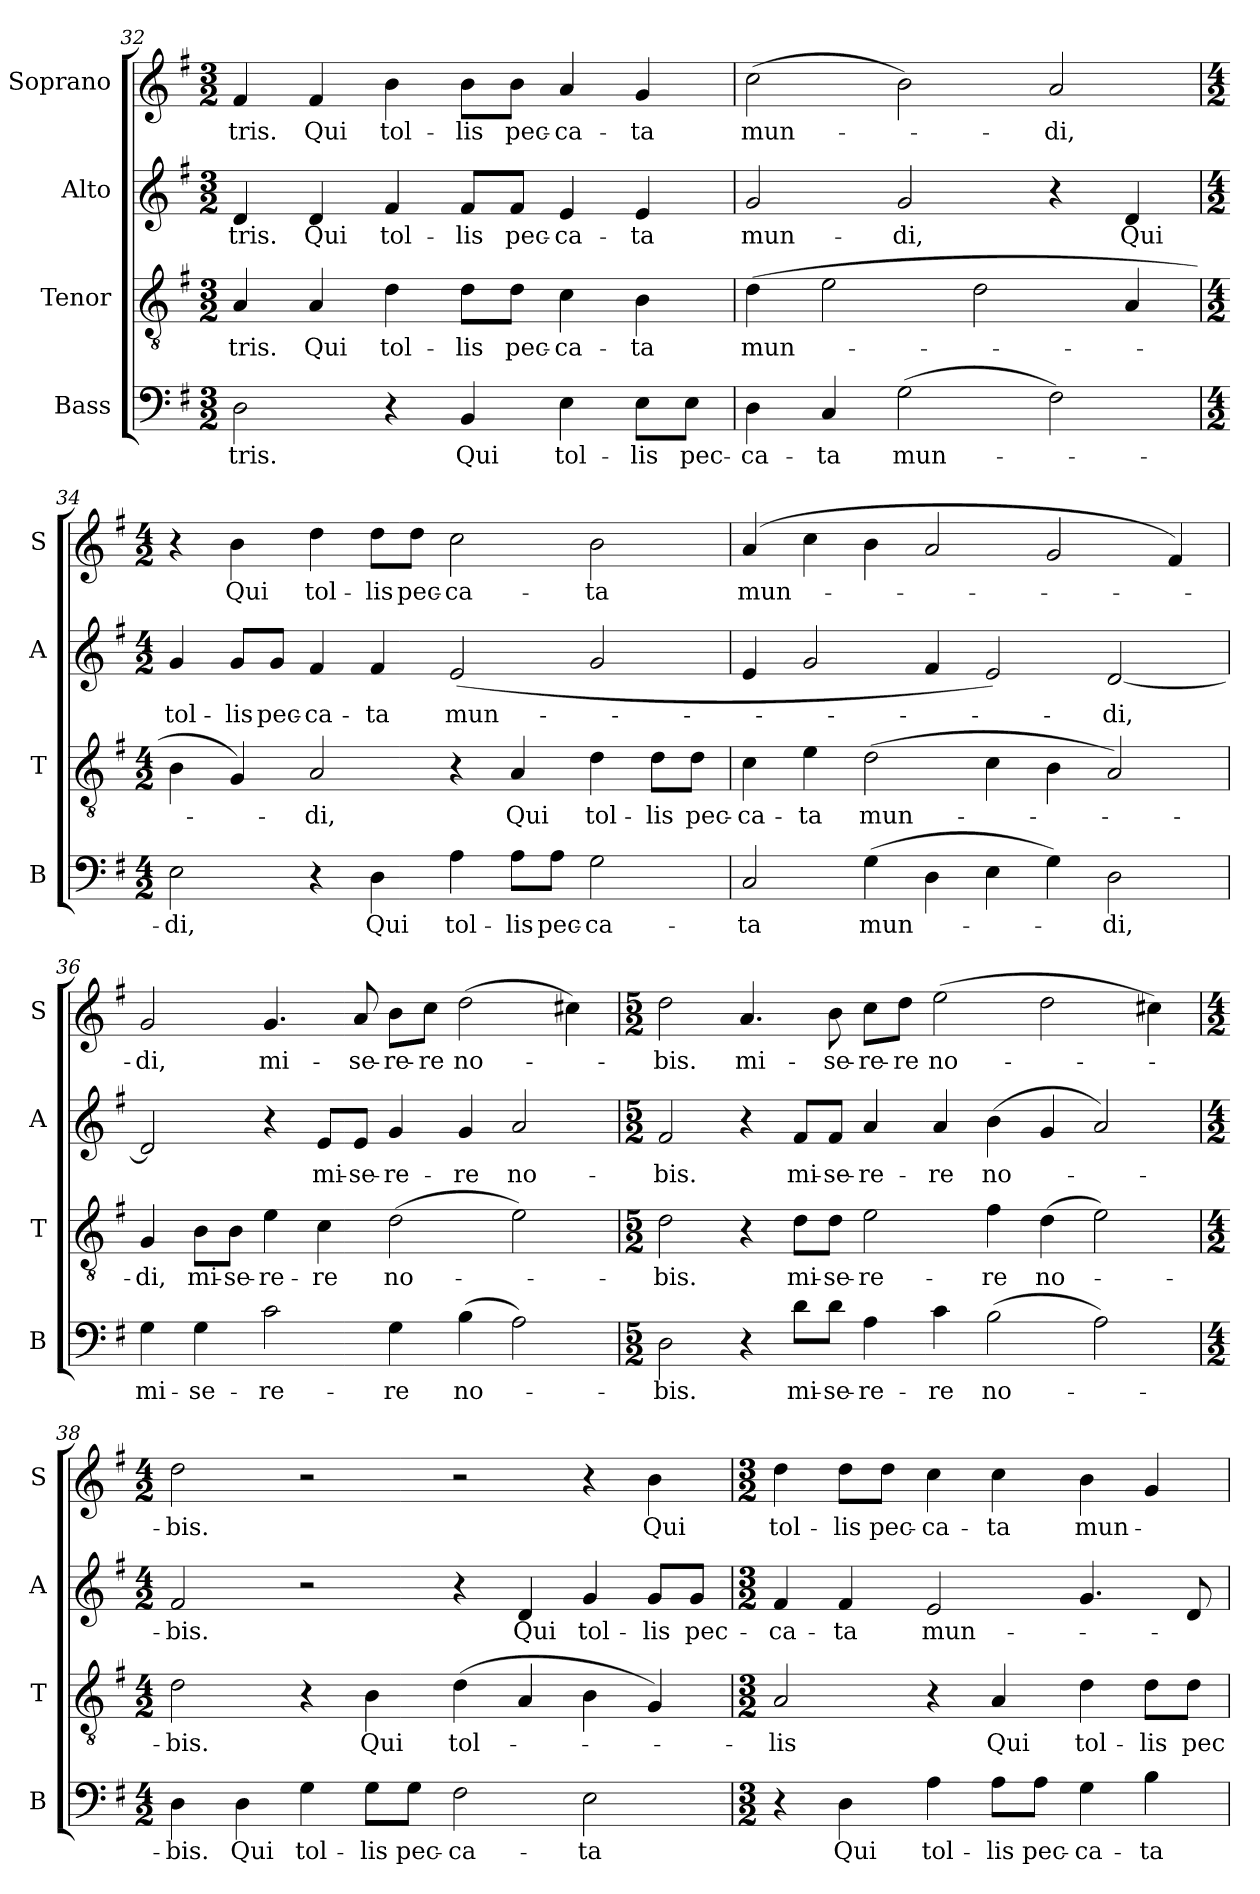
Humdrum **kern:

**kern	**text	**kern	**text	**kern	**text	**kern	**text
*part4	*part4	*part3	*part3	*part2	*part2	*part1	*part1
*staff4	*staff4	*staff3	*staff3	*staff2	*staff2	*staff1	*staff1
*I"Bass	*	*I"Tenor	*	*I"Alto	*	*I"Soprano	*
*I'B	*	*I'T	*	*I'A	*	*I'S	*
*clefF4	*	*clefGv2	*	*clefG2	*	*clefG2	*
*k[f#]	*	*k[f#]	*	*k[f#]	*	*k[f#]	*
*G:	*	*G:	*	*G:	*	*G:	*
*M3/2	*	*M3/2	*	*M3/2	*	*M3/2	*
=32	=32	=32	=32	=32	=32	=32	=32
!	!LO:LY:b	!	!LO:LY:b	!	!LO:LY:b	!	!LO:LY:b
2D\	-tris.	4A/	-tris.	4d/	-tris.	4f#/	-tris.
!	!	!	!LO:LY:b	!	!LO:LY:b	!	!LO:LY:b
.	.	4A/	Qui	4d/	Qui	4f#/	Qui
!	!	!	!LO:LY:b	!	!LO:LY:b	!	!LO:LY:b
4r	.	4d\	tol-	4f#/	tol-	4b\	tol-
!	!LO:LY:b	!	!LO:LY:b	!	!LO:LY:b	!	!LO:LY:b
4BB/	Qui	8d\L	-lis	8f#/L	-lis	8b\L	-lis
!	!	!	!LO:LY:b	!	!LO:LY:b	!	!LO:LY:b
.	.	8d\J	pec-	8f#/J	pec-	8b\J	pec-
!	!LO:LY:b	!	!LO:LY:b	!	!LO:LY:b	!	!LO:LY:b
4E\	tol-	4c\	-ca-	4e/	-ca-	4a/	-ca-
!	!LO:LY:b	!	!LO:LY:b	!	!LO:LY:b	!	!LO:LY:b
8E\L	-lis	4B\	-ta	4e/	-ta	4g/	-ta
!	!LO:LY:b	!	!	!	!	!	!
8E\J	pec-	.	.	.	.	.	.
!!LO:PB:g=z
=33	=33	=33	=33	=33	=33	=33	=33
!	!LO:LY:b	!	!LO:LY:b	!	!LO:LY:b	!	!LO:LY:b
4D\	-ca-	(>4d\	mun-	2g/	mun-	(>2cc\	mun-
!	!LO:LY:b	!	!	!	!	!	!
4C/	-ta	2e\	.	.	.	.	.
!	!LO:LY:b	!	!	!	!LO:LY:b	!	!
(>2G\	mun-	.	.	2g/	-di,	2b\)	.
.	.	2d\	.	.	.	.	.
!	!	!	!	!	!	!	!LO:LY:b
2F#\)	.	.	.	4r	.	2a/	-di,
!	!	!	!	!	!LO:LY:b	!	!
.	.	4A/	.	4d/	Qui	.	.
!!LO:LB:g=z
=34	=34	=34	=34	=34	=34	=34	=34
*M4/2	*	*M4/2	*	*M4/2	*	*M4/2	*
!	!LO:LY:b	!	!	!	!LO:LY:b	!	!
2E\	-di,	4B\	.	4g/	tol-	4r	.
!	!	!	!	!	!LO:LY:b	!	!LO:LY:b
.	.	4G/)	.	8g/L	-lis	4b\	Qui
!	!	!	!	!	!LO:LY:b	!	!
.	.	.	.	8g/J	pec-	.	.
!	!	!	!LO:LY:b	!	!LO:LY:b	!	!LO:LY:b
4r	.	2A/	-di,	4f#/	-ca-	4dd\	tol-
!	!LO:LY:b	!	!	!	!LO:LY:b	!	!LO:LY:b
4D\	Qui	.	.	4f#/	-ta	8dd\L	-lis
!	!	!	!	!	!	!	!LO:LY:b
.	.	.	.	.	.	8dd\J	pec-
!	!LO:LY:b	!	!	!	!LO:LY:b	!	!LO:LY:b
4A\	tol-	4r	.	(<2e/	mun-	2cc\	-ca-
!	!LO:LY:b	!	!LO:LY:b	!	!	!	!
8A\L	-lis	4A/	Qui	.	.	.	.
!	!LO:LY:b	!	!	!	!	!	!
8A\J	pec-	.	.	.	.	.	.
!	!LO:LY:b	!	!LO:LY:b	!	!	!	!LO:LY:b
2G\	-ca-	4d\	tol-	2g/	.	2b\	-ta
!	!	!	!LO:LY:b	!	!	!	!
.	.	8d\L	-lis	.	.	.	.
!	!	!	!LO:LY:b	!	!	!	!
.	.	8d\J	pec-	.	.	.	.
=35	=35	=35	=35	=35	=35	=35	=35
!	!LO:LY:b	!	!LO:LY:b	!	!	!	!LO:LY:b
2C/	-ta	4c\	-ca-	4e/	.	(>4a/	mun-
!	!	!	!LO:LY:b	!	!	!	!
.	.	4e\	-ta	2g/	.	4cc\	.
!	!LO:LY:b	!	!LO:LY:b	!	!	!	!
(>4G\	mun-	(>2d\	mun-	.	.	4b\	.
4D\	.	.	.	4f#/	.	2a/	.
4E\	.	4c\	.	2e/)	.	.	.
4G\)	.	4B\	.	.	.	2g/	.
!	!LO:LY:b	!	!	!	!LO:LY:b	!	!
2D\	-di,	2A/)	.	[2d/	-di,	.	.
.	.	.	.	.	.	4f#/)	.
!!LO:LB:g=z
=36	=36	=36	=36	=36	=36	=36	=36
!	!LO:LY:b	!	!LO:LY:b	!	!	!	!LO:LY:b
4G\	mi-	4G/	-di,	2d/]	.	2g/	-di,
!	!LO:LY:b	!	!LO:LY:b	!	!	!	!
4G\	-se-	8B\L	mi-	.	.	.	.
!	!	!	!LO:LY:b	!	!	!	!
.	.	8B\J	-se-	.	.	.	.
!	!LO:LY:b	!	!LO:LY:b	!	!	!	!LO:LY:b
2c\	-re-	4e\	-re-	4r	.	4.g/	mi-
!	!	!	!LO:LY:b	!	!LO:LY:b	!	!
.	.	4c\	-re	8e/L	mi-	.	.
!	!	!	!	!	!LO:LY:b	!	!LO:LY:b
.	.	.	.	8e/J	-se-	8a/	-se-
!	!LO:LY:b	!	!LO:LY:b	!	!LO:LY:b	!	!LO:LY:b
4G\	-re	(>2d\	no-	4g/	-re-	8b\L	-re-
!	!	!	!	!	!	!	!LO:LY:b
.	.	.	.	.	.	8cc\J	-re
!	!LO:LY:b	!	!	!	!LO:LY:b	!	!LO:LY:b
(>4B\	no-	.	.	4g/	-re	(>2dd\	no-
!	!	!	!	!	!LO:LY:b	!	!
2A\)	.	2e\)	.	2a/	no-	.	.
.	.	.	.	.	.	4cc#X\)	.
!!LO:PB:g=z
=37	=37	=37	=37	=37	=37	=37	=37
*M5/2	*	*M5/2	*	*M5/2	*	*M5/2	*
!	!LO:LY:b	!	!LO:LY:b	!	!LO:LY:b	!	!LO:LY:b
2D\	-bis.	2d\	-bis.	2f#/	-bis.	2dd\	-bis.
!	!	!	!	!	!	!	!LO:LY:b
4r	.	4r	.	4r	.	4.a/	mi-
!	!LO:LY:b	!	!LO:LY:b	!	!LO:LY:b	!	!
8d\L	mi-	8d\L	mi-	8f#/L	mi-	.	.
!	!LO:LY:b	!	!LO:LY:b	!	!LO:LY:b	!	!LO:LY:b
8d\J	-se-	8d\J	-se-	8f#/J	-se-	8b\	-se-
!	!LO:LY:b	!	!LO:LY:b	!	!LO:LY:b	!	!LO:LY:b
4A\	-re-	2e\	-re-	4a/	-re-	8cc\L	-re-
!	!	!	!	!	!	!	!LO:LY:b
.	.	.	.	.	.	8dd\J	-re
!	!LO:LY:b	!	!	!	!LO:LY:b	!	!LO:LY:b
4c\	-re	.	.	4a/	-re	(>2ee\	no-
!	!LO:LY:b	!	!LO:LY:b	!	!LO:LY:b	!	!
(>2B\	no-	4f#\	-re	(>4b\	no-	.	.
!	!	!	!LO:LY:b	!	!	!	!
.	.	(>4d\	no-	4g/	.	2dd\	.
2A\)	.	2e\)	.	2a/)	.	.	.
.	.	.	.	.	.	4cc#X\)	.
=38	=38	=38	=38	=38	=38	=38	=38
*M4/2	*	*M4/2	*	*M4/2	*	*M4/2	*
!	!LO:LY:b	!	!LO:LY:b	!	!LO:LY:b	!	!LO:LY:b
4D\	-bis.	2d\	-bis.	2f#/	-bis.	2dd\	-bis.
!	!LO:LY:b	!	!	!	!	!	!
4D\	Qui	.	.	.	.	.	.
!	!LO:LY:b	!	!	!	!	!	!
4G\	tol-	4r	.	2r	.	2r	.
!	!LO:LY:b	!	!LO:LY:b	!	!	!	!
8G\L	-lis	4B\	Qui	.	.	.	.
!	!LO:LY:b	!	!	!	!	!	!
8G\J	pec-	.	.	.	.	.	.
!	!LO:LY:b	!	!LO:LY:b	!	!	!	!
2F#\	-ca-	(>4d\	tol-	4r	.	2r	.
!	!	!	!	!	!LO:LY:b	!	!
.	.	4A/	.	4d/	Qui	.	.
!	!LO:LY:b	!	!	!	!LO:LY:b	!	!
2E\	-ta	4B\	.	4g/	tol-	4r	.
!	!	!	!	!	!LO:LY:b	!	!LO:LY:b
.	.	4G/)	.	8g/L	-lis	4b\	Qui
!	!	!	!	!	!LO:LY:b	!	!
.	.	.	.	8g/J	pec-	.	.
!!LO:LB:g=z
=39	=39	=39	=39	=39	=39	=39	=39
*M3/2	*	*M3/2	*	*M3/2	*	*M3/2	*
!	!	!	!LO:LY:b	!	!LO:LY:b	!	!LO:LY:b
4r	.	2A/	-lis	4f#/	-ca-	4dd\	tol-
!	!LO:LY:b	!	!	!	!LO:LY:b	!	!LO:LY:b
4D\	Qui	.	.	4f#/	-ta	8dd\L	-lis
!	!	!	!	!	!	!	!LO:LY:b
.	.	.	.	.	.	8dd\J	pec-
!	!LO:LY:b	!	!	!	!LO:LY:b	!	!LO:LY:b
4A\	tol-	4r	.	2e/	mun-	4cc\	-ca-
!	!LO:LY:b	!	!LO:LY:b	!	!	!	!LO:LY:b
8A\L	-lis	4A/	Qui	.	.	4cc\	-ta
!	!LO:LY:b	!	!	!	!	!	!
8A\J	pec-	.	.	.	.	.	.
!	!LO:LY:b	!	!LO:LY:b	!	!	!	!LO:LY:b
4G\	-ca-	4d\	tol-	4.g/	.	4b\	mun-
!	!LO:LY:b	!	!LO:LY:b	!	!	!	!
4B\	-ta	8d\L	-lis	.	.	4g/	.
!	!	!	!LO:LY:b	!	!	!	!
.	.	8d\J	pec-	8d/	.	.	.
=	=	=	=	=	=	=	=
*-	*-	*-	*-	*-	*-	*-	*-
